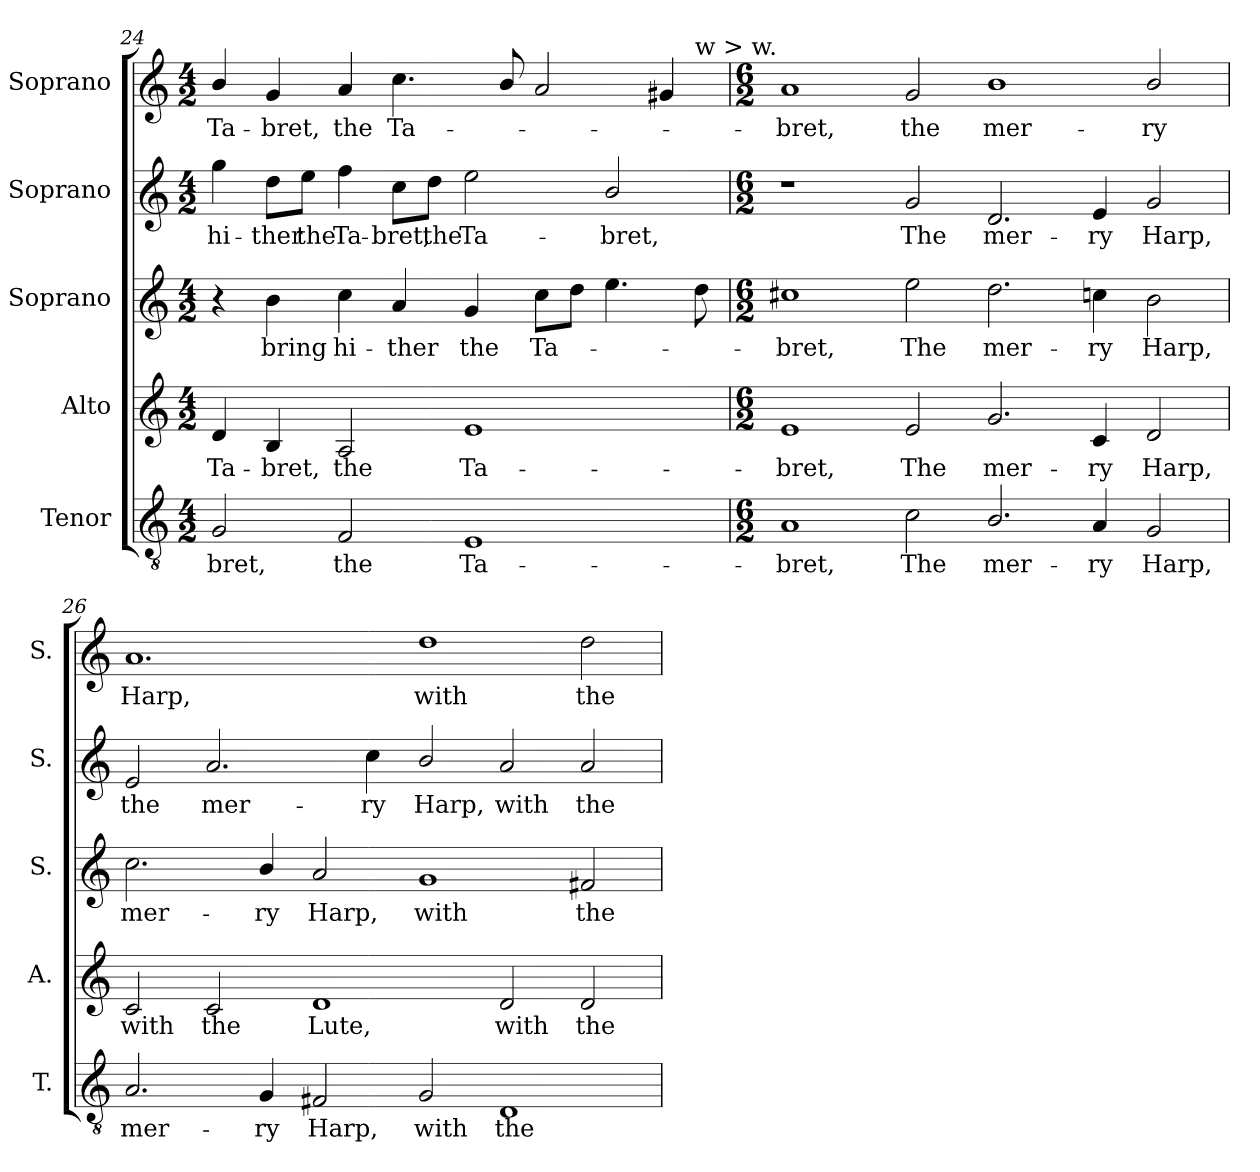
**kern	**text	**kern	**text	**kern	**text	**kern	**text	**kern	**text
*part5	*part5	*part4	*part4	*part3	*part3	*part2	*part2	*part1	*part1
*staff5	*staff5	*staff4	*staff4	*staff3	*staff3	*staff2	*staff2	*staff1	*staff1
*I"Tenor	*	*I"Alto	*	*I"Soprano	*	*I"Soprano	*	*I"Soprano	*
*I'T.	*	*I'A.	*	*I'S.	*	*I'S.	*	*I'S.	*
*clefGv2	*	*clefG2	*	*clefG2	*	*clefG2	*	*clefG2	*
*ITrd7c12	*	*	*	*	*	*	*	*	*
*k[]	*	*k[]	*	*k[]	*	*k[]	*	*k[]	*
*C:	*	*C:	*	*C:	*	*C:	*	*C:	*
*M4/2	*	*M4/2	*	*M4/2	*	*M4/2	*	*M4/2	*
=24	=24	=24	=24	=24	=24	=24	=24	=24	=24
!	!LO:LY:b:color=#000000	!	!	!	!	!	!	!	!
!	!	!	!LO:LY:b:color=#000000	!	!	!	!	!	!
!	!	!	!	!	!	!	!LO:LY:b:color=#000000	!	!
!	!	!	!	!	!	!	!	!	!LO:LY:b:color=#000000
*	*	*	*	*	*	*	*	*^	*
2GGi/	-bret,	4di/	Ta-	4r	.	4ggi\	hi-	4bi/	1...ryy	Ta-
!	!	!	!LO:LY:b:color=#000000	!	!	!	!	!	!	!
!	!	!	!	!	!LO:LY:b:color=#000000	!	!	!	!	!
!	!	!	!	!	!	!	!LO:LY:b:color=#000000	!	!	!
!	!	!	!	!	!	!	!	!	!	!LO:LY:b:color=#000000
.	.	4Bi/	-bret,	4bi\	bring	8ddi\L	-ther	4gi/	.	-bret,
!	!	!	!	!	!	!	!LO:LY:b:color=#000000	!	!	!
.	.	.	.	.	.	8eei\J	the	.	.	.
!	!LO:LY:b:color=#000000	!	!	!	!	!	!	!	!	!
!	!	!	!LO:LY:b:color=#000000	!	!	!	!	!	!	!
!	!	!	!	!	!LO:LY:b:color=#000000	!	!	!	!	!
!	!	!	!	!	!	!	!LO:LY:b:color=#000000	!	!	!
!	!	!	!	!	!	!	!	!	!	!LO:LY:b:color=#000000
2FFi/	the	2Ai/	the	4cci\	hi-	4ffi\	Ta-	4ai/	.	the
!	!	!	!	!	!LO:LY:b:color=#000000	!	!	!	!	!
!	!	!	!	!	!	!	!LO:LY:b:color=#000000	!	!	!
!	!	!	!	!	!	!	!	!	!	!LO:LY:b:color=#000000
.	.	.	.	4ai/	-ther	8cci\L	-bret,	4.cci\	.	Ta-
!	!	!	!	!	!	!	!LO:LY:b:color=#000000	!	!	!
.	.	.	.	.	.	8ddi\J	the	.	.	.
!	!LO:LY:b:color=#000000	!	!	!	!	!	!	!	!	!
!	!	!	!LO:LY:b:color=#000000	!	!	!	!	!	!	!
!	!	!	!	!	!LO:LY:b:color=#000000	!	!	!	!	!
!	!	!	!	!	!	!	!LO:LY:b:color=#000000	!	!	!
1EEi	Ta-	1ei	Ta-	4gi/	the	2eei\	Ta-	.	.	.
.	.	.	.	.	.	.	.	8bi/	.	.
!	!	!	!	!	!LO:LY:b:color=#000000	!	!	!	!	!
.	.	.	.	8cci\L	Ta-	.	.	2ai/	.	.
.	.	.	.	8ddi\J	.	.	.	.	.	.
!	!	!	!	!	!	!	!LO:LY:b:color=#000000	!	!	!
.	.	.	.	4.eei\	.	2bi/	-bret,	.	.	.
.	.	.	.	.	.	.	.	4g#Xi/	.	.
!	!	!	!	!	!	!	!	!	!LO:TX:a:t=w > w.	!
.	.	.	.	8ddi\	.	.	.	.	8ryy	.
*	*	*	*	*	*	*	*	*v	*v	*
=25	=25	=25	=25	=25	=25	=25	=25	=25	=25
*M6/2	*	*M6/2	*	*M6/2	*	*M6/2	*	*M6/2	*
*	*	*	*	*	*	*	*	*^	*
!	!LO:LY:b:color=#000000	!	!	!	!	!	!	!	!	!
*	*	*	*	*	*	*	*	*v	*v	*
*	*	*	*	*	*	*	*	*^	*
!	!	!	!LO:LY:b:color=#000000	!	!	!	!	!	!	!
*	*	*	*	*	*	*	*	*v	*v	*
*	*	*	*	*	*	*	*	*^	*
!	!	!	!	!	!LO:LY:b:color=#000000	!	!	!	!	!
*	*	*	*	*	*	*	*	*v	*v	*
*	*	*	*	*	*	*	*	*^	*
!	!	!	!	!	!	!	!	!	!	!LO:LY:b:color=#000000
*	*	*	*	*	*	*	*	*v	*v	*
1AAi	-bret,	1ei	-bret,	1cc#Xi	-bret,	1r	.	1ai	-bret,
!	!LO:LY:b:color=#000000	!	!	!	!	!	!	!	!
!	!	!	!LO:LY:b:color=#000000	!	!	!	!	!	!
!	!	!	!	!	!LO:LY:b:color=#000000	!	!	!	!
!	!	!	!	!	!	!	!LO:LY:b:color=#000000	!	!
!	!	!	!	!	!	!	!	!	!LO:LY:b:color=#000000
2Ci\	The	2ei/	The	2eei\	The	2gi/	The	2gi/	the
!	!LO:LY:b:color=#000000	!	!	!	!	!	!	!	!
!	!	!	!LO:LY:b:color=#000000	!	!	!	!	!	!
!	!	!	!	!	!LO:LY:b:color=#000000	!	!	!	!
!	!	!	!	!	!	!	!LO:LY:b:color=#000000	!	!
!	!	!	!	!	!	!	!	!	!LO:LY:b:color=#000000
2.BBi/	mer-	2.gi/	mer-	2.ddi\	mer-	2.di/	mer-	1bi	mer-
!	!LO:LY:b:color=#000000	!	!	!	!	!	!	!	!
!	!	!	!LO:LY:b:color=#000000	!	!	!	!	!	!
!	!	!	!	!	!LO:LY:b:color=#000000	!	!	!	!
!	!	!	!	!	!	!	!LO:LY:b:color=#000000	!	!
4AAi/	-ry	4ci/	-ry	4ccni\	-ry	4ei/	-ry	.	.
!	!LO:LY:b:color=#000000	!	!	!	!	!	!	!	!
!	!	!	!LO:LY:b:color=#000000	!	!	!	!	!	!
!	!	!	!	!	!LO:LY:b:color=#000000	!	!	!	!
!	!	!	!	!	!	!	!LO:LY:b:color=#000000	!	!
!	!	!	!	!	!	!	!	!	!LO:LY:b:color=#000000
2GGi/	Harp,	2di/	Harp,	2bi\	Harp,	2gi/	Harp,	2bi/	-ry
!!LO:LB:g=z
=26	=26	=26	=26	=26	=26	=26	=26	=26	=26
!	!LO:LY:b:color=#000000	!	!	!	!	!	!	!	!
!	!	!	!LO:LY:b:color=#000000	!	!	!	!	!	!
!	!	!	!	!	!LO:LY:b:color=#000000	!	!	!	!
!	!	!	!	!	!	!	!LO:LY:b:color=#000000	!	!
!	!	!	!	!	!	!	!	!	!LO:LY:b:color=#000000
2.AAi/	mer-	2ci/	with	2.cci\	mer-	2ei/	the	1.ai	Harp,
!	!	!	!LO:LY:b:color=#000000	!	!	!	!	!	!
!	!	!	!	!	!	!	!LO:LY:b:color=#000000	!	!
.	.	2ci/	the	.	.	2.ai/	mer-	.	.
!	!LO:LY:b:color=#000000	!	!	!	!	!	!	!	!
!	!	!	!	!	!LO:LY:b:color=#000000	!	!	!	!
4GGi/	-ry	.	.	4bi/	-ry	.	.	.	.
!	!LO:LY:b:color=#000000	!	!	!	!	!	!	!	!
!	!	!	!LO:LY:b:color=#000000	!	!	!	!	!	!
!	!	!	!	!	!LO:LY:b:color=#000000	!	!	!	!
2FF#Xi/	Harp,	1di	Lute,	2ai/	Harp,	.	.	.	.
!	!	!	!	!	!	!	!LO:LY:b:color=#000000	!	!
.	.	.	.	.	.	4cci\	-ry	.	.
!	!LO:LY:b:color=#000000	!	!	!	!	!	!	!	!
!	!	!	!	!	!LO:LY:b:color=#000000	!	!	!	!
!	!	!	!	!	!	!	!LO:LY:b:color=#000000	!	!
!	!	!	!	!	!	!	!	!	!LO:LY:b:color=#000000
2GGi/	with	.	.	1gi	with	2bi/	Harp,	1ddi	with
!	!LO:LY:b:color=#000000	!	!	!	!	!	!	!	!
!	!	!	!LO:LY:b:color=#000000	!	!	!	!	!	!
!	!	!	!	!	!	!	!LO:LY:b:color=#000000	!	!
1DDi	the	2di/	with	.	.	2ai/	with	.	.
!	!	!	!LO:LY:b:color=#000000	!	!	!	!	!	!
!	!	!	!	!	!LO:LY:b:color=#000000	!	!	!	!
!	!	!	!	!	!	!	!LO:LY:b:color=#000000	!	!
!	!	!	!	!	!	!	!	!	!LO:LY:b:color=#000000
.	.	2di/	the	2f#Xi/	the	2ai/	the	2ddi\	the
=	=	=	=	=	=	=	=	=	=
*-	*-	*-	*-	*-	*-	*-	*-	*-	*-
